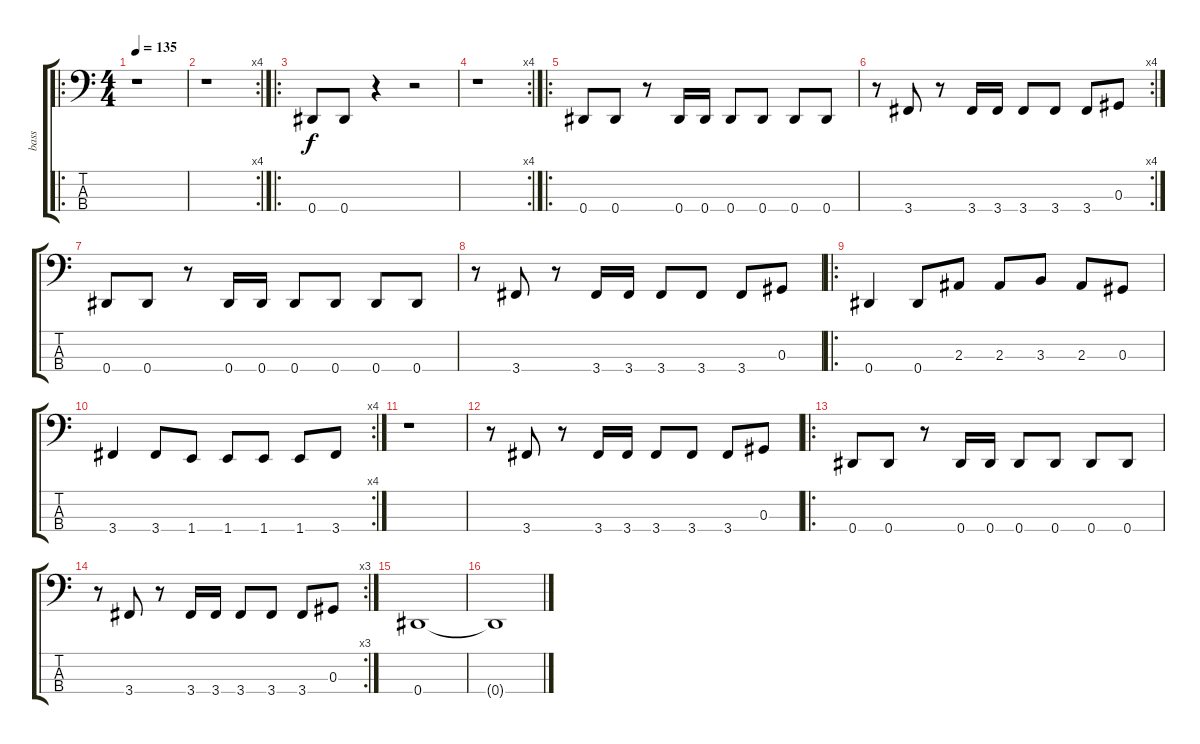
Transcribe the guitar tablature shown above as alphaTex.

\track ("bass" "bass") {instrument electricbassfinger}
\staff {score tabs}
\tuning (Gb2 Db2 Ab1 Eb1) {hide}
\ro
\ts (4 4)
\tempo 135
\clef f4
\ks c
r.1{dy f instrument electricbassfinger} |
\rc 4
r.1 |
\ro
0.4.8 0.4.8 r.4 r.2 |
\rc 4
r.1 |
\ro
0.4.8 0.4.8 r.8 0.4.16 0.4.16 0.4.8 0.4.8 0.4.8 0.4.8 |
\rc 4
r.8 3.4.8 r.8 3.4.16 3.4.16 3.4.8 3.4.8 3.4.8 0.3.8 |
0.4.8 0.4.8 r.8 0.4.16 0.4.16 0.4.8 0.4.8 0.4.8 0.4.8 |
r.8 3.4.8 r.8 3.4.16 3.4.16 3.4.8 3.4.8 3.4.8 0.3.8 |
\ro
0.4.4 0.4.8 2.3.8 2.3.8 3.3.8 2.3.8 0.3.8 |
\rc 4
3.4.4 3.4.8 1.4.8 1.4.8 1.4.8 1.4.8 3.4.8 |
r.1 |
r.8 3.4.8 r.8 3.4.16 3.4.16 3.4.8 3.4.8 3.4.8 0.3.8 |
\ro
0.4.8 0.4.8 r.8 0.4.16 0.4.16 0.4.8 0.4.8 0.4.8 0.4.8 |
\rc 3
r.8 3.4.8 r.8 3.4.16 3.4.16 3.4.8 3.4.8 3.4.8 0.3.8 |
0.4.1 |
0.4{t}.1
